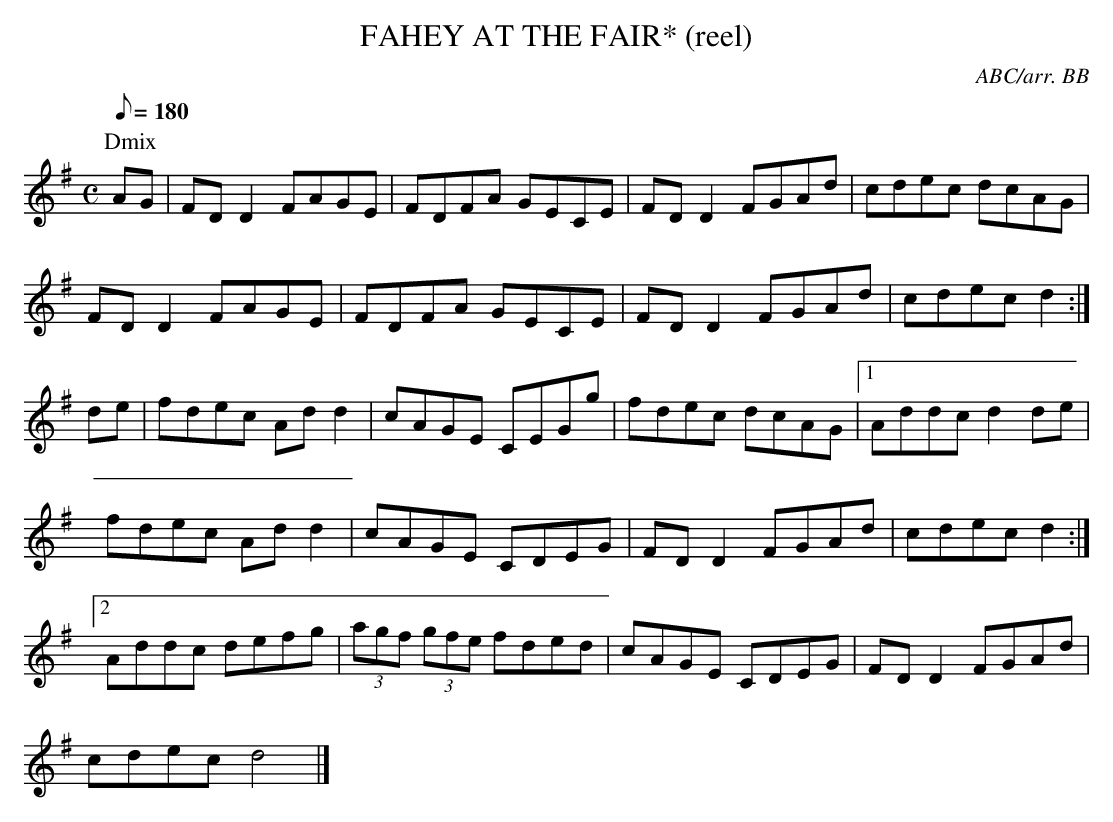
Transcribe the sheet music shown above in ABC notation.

X:1
T:FAHEY AT THE FAIR* (reel)
C:ABC/arr. BB
L:1/8
M:C
Q:180
K:G
P:Dmix
AG|FDD2 FAGE|FDFA GECE|FDD2 FGAd|cdec dcAG|
FDD2 FAGE|FDFA GECE|FDD2 FGAd|cdec d2 :|
de|fdec Add2|cAGE CEGg|fdec dcAG|1 Addc d2de|
fdec Add2|cAGE CDEG|FDD2 FGAd|cdec d2 :|
[2 Addc defg|(3agf (3gfe fded|cAGE CDEG|FDD2 FGAd|
cdec d4 |]
